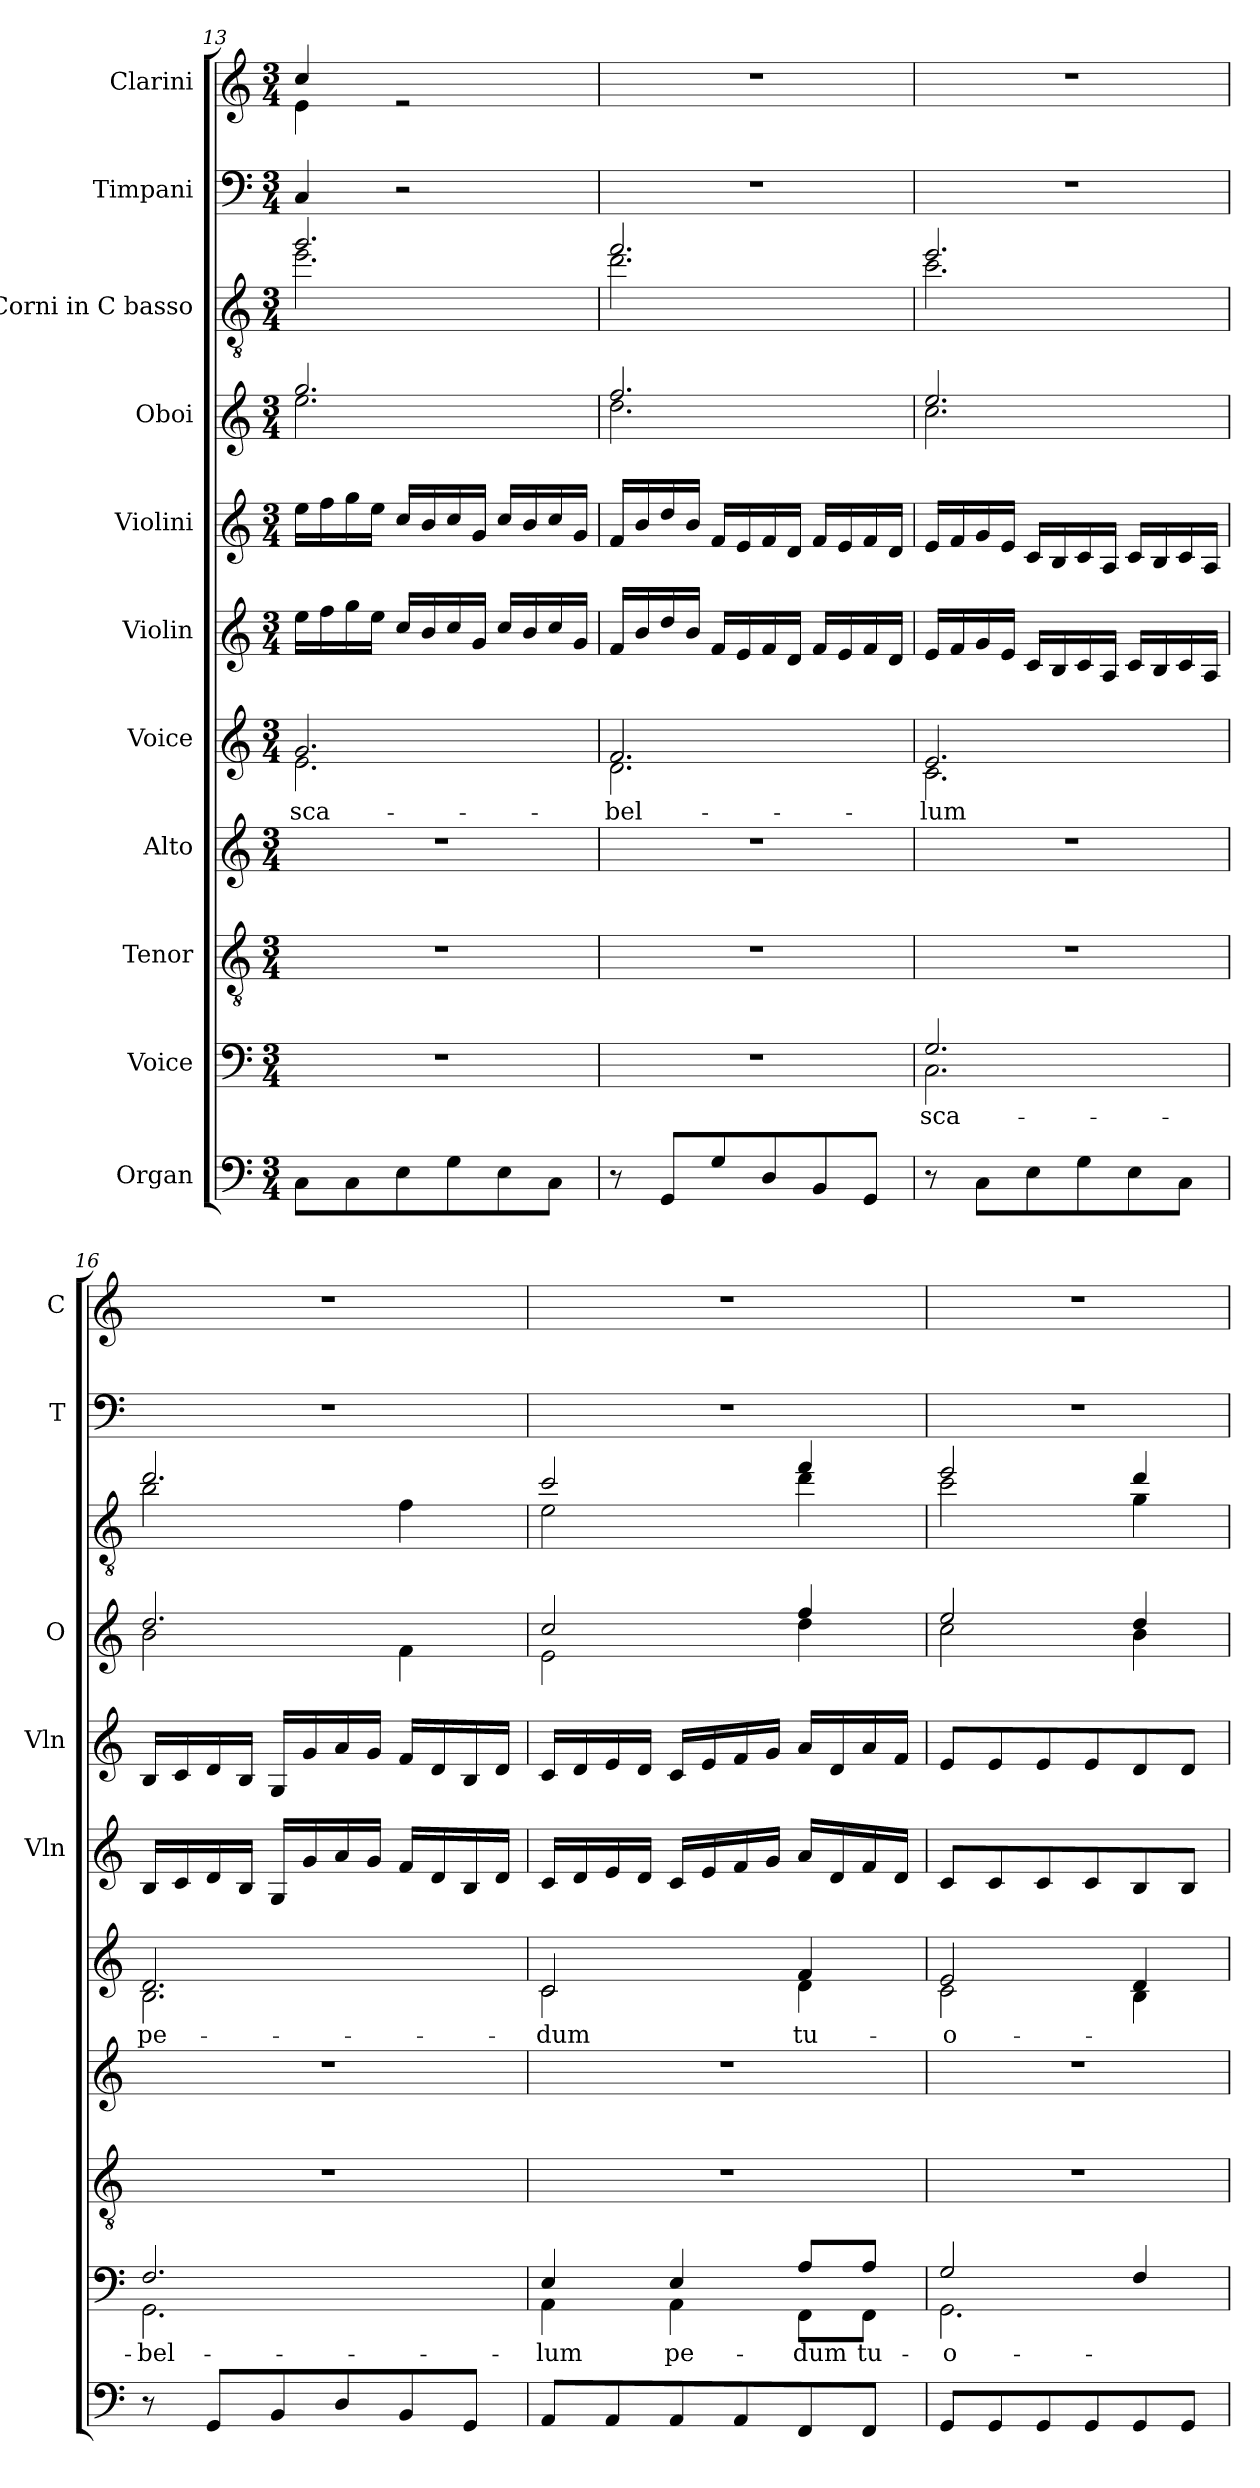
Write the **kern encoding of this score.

**kern	**kern	**text	**kern	**kern	**kern	**text	**kern	**kern	**kern	**kern	**kern	**kern
*part11	*part10	*part10	*part9	*part8	*part7	*part7	*part6	*part5	*part4	*part3	*part2	*part1
*staff11	*staff10	*staff10	*staff9	*staff8	*staff7	*staff7	*staff6	*staff5	*staff4	*staff3	*staff2	*staff1
*I"Organ	*I"Voice	*	*I"Tenor	*I"Alto	*I"Voice	*	*I"Violin	*I"Violini	*I"Oboi	*I"Corni in C basso	*I"Timpani	*I"Clarini
*	*	*	*	*	*	*	*I'Vln	*I'Vln	*I'O	*	*I'T	*I'C
*clefF4	*clefF4	*	*clefGv2	*clefG2	*clefG2	*	*clefG2	*clefG2	*clefG2	*clefGv2	*clefF4	*clefG2
*	*	*	*	*	*	*	*	*	*	*ITrd7c12	*	*
*k[]	*k[]	*	*k[]	*k[]	*k[]	*	*k[]	*k[]	*k[]	*k[]	*k[]	*k[]
*M3/4	*M3/4	*	*M3/4	*M3/4	*M3/4	*	*M3/4	*M3/4	*M3/4	*M3/4	*M3/4	*M3/4
=13	=13	=13	=13	=13	=13	=13	=13	=13	=13	=13	=13	=13
!	!	!	!	!	!	!LO:LY:b	!	!	!	!	!	!
*	*	*	*	*	*^	*	*	*	*^	*^	*	*^
8C\L	2.r	.	2.r	2.r	2.g/	2.e\	sca-	16ee\LL	16ee\LL	2.gg/	2.ee\	2.g/	2.e\	4C/	4cc/	4e\
.	.	.	.	.	.	.	.	16ff\	16ff\	.	.	.	.	.	.	.
8C\	.	.	.	.	.	.	.	16gg\	16gg\	.	.	.	.	.	.	.
.	.	.	.	.	.	.	.	16ee\JJ	16ee\JJ	.	.	.	.	.	.	.
8E\	.	.	.	.	.	.	.	16cc/LL	16cc/LL	.	.	.	.	2r	2re	2ryy
.	.	.	.	.	.	.	.	16b/	16b/	.	.	.	.	.	.	.
8G\	.	.	.	.	.	.	.	16cc/	16cc/	.	.	.	.	.	.	.
.	.	.	.	.	.	.	.	16g/JJ	16g/JJ	.	.	.	.	.	.	.
8E\	.	.	.	.	.	.	.	16cc/LL	16cc/LL	.	.	.	.	.	.	.
.	.	.	.	.	.	.	.	16b/	16b/	.	.	.	.	.	.	.
8C\J	.	.	.	.	.	.	.	16cc/	16cc/	.	.	.	.	.	.	.
.	.	.	.	.	.	.	.	16g/JJ	16g/JJ	.	.	.	.	.	.	.
*	*	*	*	*	*	*	*	*	*	*	*	*	*	*	*v	*v
=14	=14	=14	=14	=14	=14	=14	=14	=14	=14	=14	=14	=14	=14	=14	=14
!	!	!	!	!	!	!	!LO:LY:b	!	!	!	!	!	!	!	!
8r	2.r	.	2.r	2.r	2.f/	2.d\	-bel-	16f/LL	16f/LL	2.ff/	2.dd\	2.f/	2.d\	2.r	2.r
.	.	.	.	.	.	.	.	16b/	16b/	.	.	.	.	.	.
8GG/L	.	.	.	.	.	.	.	16dd/	16dd/	.	.	.	.	.	.
.	.	.	.	.	.	.	.	16b/JJ	16b/JJ	.	.	.	.	.	.
8G/	.	.	.	.	.	.	.	16f/LL	16f/LL	.	.	.	.	.	.
.	.	.	.	.	.	.	.	16e/	16e/	.	.	.	.	.	.
8D/	.	.	.	.	.	.	.	16f/	16f/	.	.	.	.	.	.
.	.	.	.	.	.	.	.	16d/JJ	16d/JJ	.	.	.	.	.	.
8BB/	.	.	.	.	.	.	.	16f/LL	16f/LL	.	.	.	.	.	.
.	.	.	.	.	.	.	.	16e/	16e/	.	.	.	.	.	.
8GG/J	.	.	.	.	.	.	.	16f/	16f/	.	.	.	.	.	.
.	.	.	.	.	.	.	.	16d/JJ	16d/JJ	.	.	.	.	.	.
!!LO:LB:g=z
=15	=15	=15	=15	=15	=15	=15	=15	=15	=15	=15	=15	=15	=15	=15	=15
!	!	!LO:LY:b	!	!	!	!	!LO:LY:b	!	!	!	!	!	!	!	!
*	*^	*	*	*	*	*	*	*	*	*	*	*	*	*	*
8r	2.G/	2.C\	sca-	2.r	2.r	2.e/	2.c\	-lum	16e/LL	16e/LL	2.ee/	2.cc\	2.e/	2.c\	2.r	2.r
.	.	.	.	.	.	.	.	.	16f/	16f/	.	.	.	.	.	.
8C\L	.	.	.	.	.	.	.	.	16g/	16g/	.	.	.	.	.	.
.	.	.	.	.	.	.	.	.	16e/JJ	16e/JJ	.	.	.	.	.	.
8E\	.	.	.	.	.	.	.	.	16c/LL	16c/LL	.	.	.	.	.	.
.	.	.	.	.	.	.	.	.	16B/	16B/	.	.	.	.	.	.
8G\	.	.	.	.	.	.	.	.	16c/	16c/	.	.	.	.	.	.
.	.	.	.	.	.	.	.	.	16A/JJ	16A/JJ	.	.	.	.	.	.
8E\	.	.	.	.	.	.	.	.	16c/LL	16c/LL	.	.	.	.	.	.
.	.	.	.	.	.	.	.	.	16B/	16B/	.	.	.	.	.	.
8C\J	.	.	.	.	.	.	.	.	16c/	16c/	.	.	.	.	.	.
.	.	.	.	.	.	.	.	.	16A/JJ	16A/JJ	.	.	.	.	.	.
=16	=16	=16	=16	=16	=16	=16	=16	=16	=16	=16	=16	=16	=16	=16	=16	=16
!	!	!	!LO:LY:b	!	!	!	!	!LO:LY:b	!	!	!	!	!	!	!	!
8r	2.F/	2.GG\	-bel-	2.r	2.r	2.d/	2.B\	pe-	16B/LL	16B/LL	2.dd/	2b\	2.d/	2B\	2.r	2.r
.	.	.	.	.	.	.	.	.	16c/	16c/	.	.	.	.	.	.
8GG/L	.	.	.	.	.	.	.	.	16d/	16d/	.	.	.	.	.	.
.	.	.	.	.	.	.	.	.	16B/JJ	16B/JJ	.	.	.	.	.	.
8BB/	.	.	.	.	.	.	.	.	16G/LL	16G/LL	.	.	.	.	.	.
.	.	.	.	.	.	.	.	.	16g/	16g/	.	.	.	.	.	.
8D/	.	.	.	.	.	.	.	.	16a/	16a/	.	.	.	.	.	.
.	.	.	.	.	.	.	.	.	16g/JJ	16g/JJ	.	.	.	.	.	.
8BB/	.	.	.	.	.	.	.	.	16f/LL	16f/LL	.	4f\	.	4F\	.	.
.	.	.	.	.	.	.	.	.	16d/	16d/	.	.	.	.	.	.
8GG/J	.	.	.	.	.	.	.	.	16B/	16B/	.	.	.	.	.	.
.	.	.	.	.	.	.	.	.	16d/JJ	16d/JJ	.	.	.	.	.	.
=17	=17	=17	=17	=17	=17	=17	=17	=17	=17	=17	=17	=17	=17	=17	=17	=17
!	!	!	!LO:LY:b	!	!	!	!	!LO:LY:b	!	!	!	!	!	!	!	!
8AA/L	4E/	4AA\	-lum	2.r	2.r	2c/	2c\	-dum	16c/LL	16c/LL	2cc/	2e\	2c/	2E\	2.r	2.r
.	.	.	.	.	.	.	.	.	16d/	16d/	.	.	.	.	.	.
8AA/	.	.	.	.	.	.	.	.	16e/	16e/	.	.	.	.	.	.
.	.	.	.	.	.	.	.	.	16d/JJ	16d/JJ	.	.	.	.	.	.
!	!	!	!LO:LY:b	!	!	!	!	!	!	!	!	!	!	!	!	!
8AA/	4E/	4AA\	pe-	.	.	.	.	.	16c/LL	16c/LL	.	.	.	.	.	.
.	.	.	.	.	.	.	.	.	16e/	16e/	.	.	.	.	.	.
8AA/	.	.	.	.	.	.	.	.	16f/	16f/	.	.	.	.	.	.
.	.	.	.	.	.	.	.	.	16g/JJ	16g/JJ	.	.	.	.	.	.
!	!	!	!LO:LY:b	!	!	!	!	!LO:LY:b	!	!	!	!	!	!	!	!
8FF/	8A/L	8FF\L	-dum	.	.	4f/	4d\	tu-	16a/LL	16a/LL	4ff/	4dd\	4f/	4d\	.	.
.	.	.	.	.	.	.	.	.	16d/	16d/	.	.	.	.	.	.
!	!	!	!LO:LY:b	!	!	!	!	!	!	!	!	!	!	!	!	!
8FF/J	8A/J	8FF\J	tu-	.	.	.	.	.	16f/	16a/	.	.	.	.	.	.
.	.	.	.	.	.	.	.	.	16d/JJ	16f/JJ	.	.	.	.	.	.
=18	=18	=18	=18	=18	=18	=18	=18	=18	=18	=18	=18	=18	=18	=18	=18	=18
!	!	!	!LO:LY:b	!	!	!	!	!LO:LY:b	!	!	!	!	!	!	!	!
8GG/L	2G/	2.GG\	-o-	2.r	2.r	2e/	2c\	-o-	8c/L	8e/L	2ee/	2cc\	2e/	2c\	2.r	2.r
8GG/	.	.	.	.	.	.	.	.	8c/	8e/	.	.	.	.	.	.
8GG/	.	.	.	.	.	.	.	.	8c/	8e/	.	.	.	.	.	.
8GG/	.	.	.	.	.	.	.	.	8c/	8e/	.	.	.	.	.	.
8GG/	4F/	.	.	.	.	4d/	4B\	.	8B/	8d/	4dd/	4b\	4d/	4G\	.	.
8GG/J	.	.	.	.	.	.	.	.	8B/J	8d/J	.	.	.	.	.	.
*	*	*	*	*	*	*	*	*	*	*	*v	*v	*	*	*	*
*	*v	*v	*	*	*	*v	*v	*	*	*	*	*v	*v	*	*
=	=	=	=	=	=	=	=	=	=	=	=	=
*-	*-	*-	*-	*-	*-	*-	*-	*-	*-	*-	*-	*-
